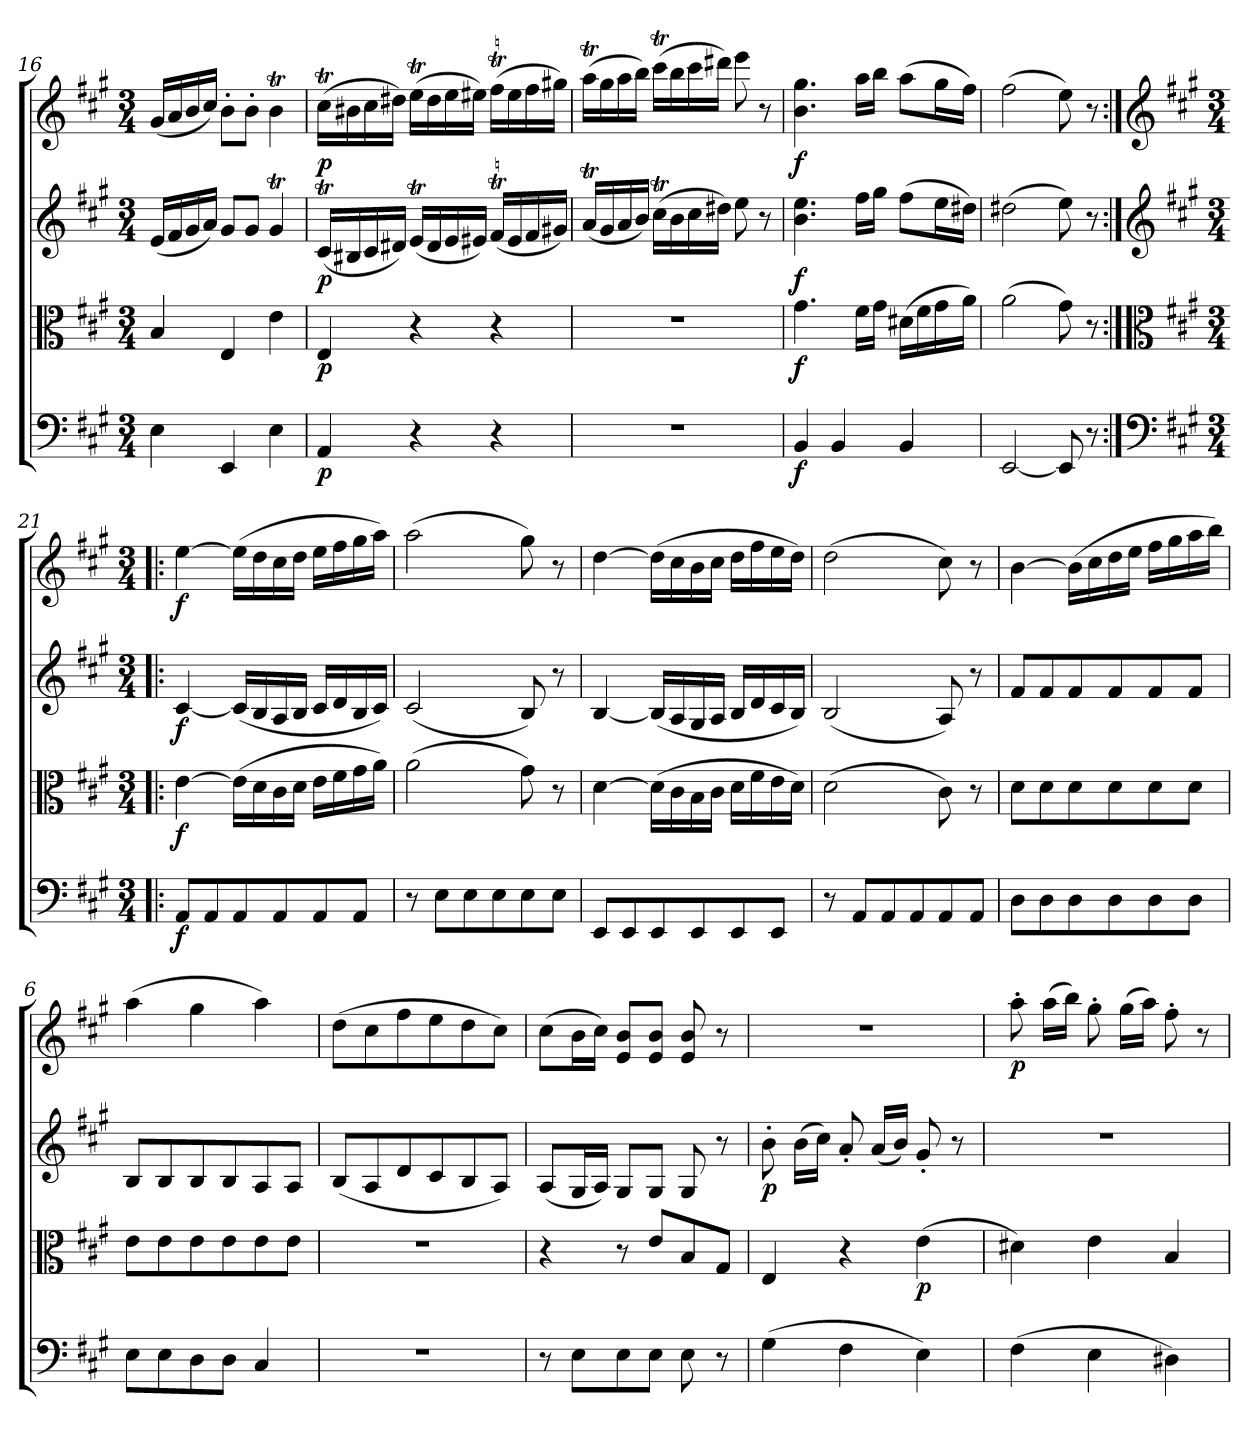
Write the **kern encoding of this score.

**kern	**dynam	**kern	**dynam	**kern	**dynam	**kern	**dynam
*part4	*part4	*part3	*part3	*part2	*part2	*part1	*part1
*staff4	*staff4	*staff3	*staff3	*staff2	*staff2	*staff1	*staff1
*clefF4	*	*clefC3	*	*clefG2	*	*clefG2	*
*k[f#c#g#]	*	*k[f#c#g#]	*	*k[f#c#g#]	*	*k[f#c#g#]	*
*A:	*	*A:	*	*A:	*	*A:	*
*M3/4	*	*M3/4	*	*M3/4	*	*M3/4	*
=16	=16	=16	=16	=16	=16	=16	=16
4E\	.	4B/	.	(16e/LL	.	(16g#/LL	.
.	.	.	.	16f#/	.	16a/	.
.	.	.	.	16g#/	.	16b/	.
.	.	.	.	16a/JJ)	.	16cc#/JJ)	.
4EE/	.	4E/	.	8g#/L	.	8b'\L	.
.	.	.	.	8g#/J	.	8b'\J	.
4E\	.	4e\	.	4g#t/	.	4bT\	.
=17	=17	=17	=17	=17	=17	=17	=17
4AA/	p	4E/	p	(16c#t/LL	p	(16cc#t\LL	p
.	.	.	.	16B#X/	.	16b#X\	.
.	.	.	.	16c#/	.	16cc#\	.
.	.	.	.	16d#X/JJ)	.	16dd#X\JJ)	.
4r	.	4r	.	(16eT/LL	.	(16eeT\LL	.
.	.	.	.	16d#/	.	16dd#\	.
.	.	.	.	16e/	.	16ee\	.
.	.	.	.	16e#X/JJ)	.	16ee#X\JJ)	.
4r	.	4r	.	(16f#t/LL	.	(16ff#t\LL	.
.	.	.	.	16e#/	.	16ee#\	.
.	.	.	.	16f#/	.	16ff#\	.
.	.	.	.	16g#X/JJ)	.	16gg#X\JJ)	.
=18	=18	=18	=18	=18	=18	=18	=18
2.r	.	2.r	.	(16aT/LL	.	(16aaT\LL	.
.	.	.	.	16g#/	.	16gg#\	.
.	.	.	.	16a/	.	16aa\	.
.	.	.	.	16b/JJ)	.	16bb\JJ)	.
.	.	.	.	(16cc#t\LL	.	(16ccc#t\LL	.
.	.	.	.	16b\	.	16bb\	.
.	.	.	.	16cc#\	.	16ccc#\	.
.	.	.	.	16dd#X\JJ)	.	16ddd#X\JJ)	.
.	.	.	.	8ee\	.	8eee\	.
.	.	.	.	8r	.	8r	.
=19	=19	=19	=19	=19	=19	=19	=19
4BB/	f	4.g#\	f	4.b\ 4.ee\	f	4.b\ 4.gg#\	f
4BB/	.	.	.	.	.	.	.
.	.	16f#\LL	.	16ff#\LL	.	16aa\LL	.
.	.	16g#\JJ	.	16gg#\JJ	.	16bb\JJ	.
4BB/	.	(16d#X\LL	.	(8ff#\L	.	(8aa\L	.
.	.	16f#\	.	.	.	.	.
.	.	16g#\	.	16ee\L	.	16gg#\L	.
.	.	16a\JJ)	.	16dd#X\JJ)	.	16ff#\JJ)	.
=20	=20	=20	=20	=20	=20	=20	=20
[2EE/	.	(2a\	.	(2dd#X\	.	(2ff#\	.
8EE/]	.	8g#\)	.	8ee\)	.	8ee\)	.
8r	.	8r	.	8r	.	8r	.
=21:|!|:	=21:|!|:	=21:|!|:	=21:|!|:	=21:|!|:	=21:|!|:	=21:|!|:	=21:|!|:
*clefF4	*	*clefC3	*	*clefG2	*	*clefG2	*
*k[f#c#g#]	*	*k[f#c#g#]	*	*k[f#c#g#]	*	*k[f#c#g#]	*
*A:	*	*A:	*	*A:	*	*A:	*
*M3/4	*	*M3/4	*	*M3/4	*	*M3/4	*
8AA/L	f	[4e\	f	[4c#/	f	[4ee\	f
8AA/	.	.	.	.	.	.	.
8AA/	.	(16e\LL]	.	(16c#/LL]	.	(16ee\LL]	.
.	.	16d\	.	16B/	.	16dd\	.
8AA/	.	16c#\	.	16A/	.	16cc#\	.
.	.	16d\JJ	.	16B/JJ	.	16dd\JJ	.
8AA/	.	16e\LL	.	16c#/LL	.	16ee\LL	.
.	.	16f#\	.	16d/	.	16ff#\	.
8AA/J	.	16g#\	.	16B/	.	16gg#\	.
.	.	16a\JJ)	.	16c#/JJ)	.	16aa\JJ)	.
=2	=2	=2	=2	=2	=2	=2	=2
8r	.	(2a\	.	(2c#/	.	(2aa\	.
8E\L	.	.	.	.	.	.	.
8E\	.	.	.	.	.	.	.
8E\	.	.	.	.	.	.	.
8E\	.	8g#\)	.	8B/)	.	8gg#\)	.
8E\J	.	8r	.	8r	.	8r	.
=3	=3	=3	=3	=3	=3	=3	=3
8EE/L	.	[4d\	.	[4B/	.	[4dd\	.
8EE/	.	.	.	.	.	.	.
8EE/	.	(16d\LL]	.	(16B/LL]	.	(16dd\LL]	.
.	.	16c#\	.	16A/	.	16cc#\	.
8EE/	.	16B\	.	16G#/	.	16b\	.
.	.	16c#\JJ	.	16A/JJ	.	16cc#\JJ	.
8EE/	.	16d\LL	.	16B/LL	.	16dd\LL	.
.	.	16f#\	.	16d/	.	16ff#\	.
8EE/J	.	16e\	.	16c#/	.	16ee\	.
.	.	16d\JJ)	.	16B/JJ)	.	16dd\JJ)	.
=4	=4	=4	=4	=4	=4	=4	=4
8r	.	(2d\	.	(2B/	.	(2dd\	.
8AA/L	.	.	.	.	.	.	.
8AA/	.	.	.	.	.	.	.
8AA/	.	.	.	.	.	.	.
8AA/	.	8c#\)	.	8A/)	.	8cc#\)	.
8AA/J	.	8r	.	8r	.	8r	.
=5	=5	=5	=5	=5	=5	=5	=5
8D\L	.	8d\L	.	8f#/L	.	[4b\	.
8D\	.	8d\	.	8f#/	.	.	.
8D\	.	8d\	.	8f#/	.	(16b\LL]	.
.	.	.	.	.	.	16cc#\	.
8D\	.	8d\	.	8f#/	.	16dd\	.
.	.	.	.	.	.	16ee\JJ	.
8D\	.	8d\	.	8f#/	.	16ff#\LL	.
.	.	.	.	.	.	16gg#\	.
8D\J	.	8d\J	.	8f#/J	.	16aa\	.
.	.	.	.	.	.	16bb\JJ)	.
=6	=6	=6	=6	=6	=6	=6	=6
8E\L	.	8e\L	.	8B/L	.	(4aa\	.
8E\	.	8e\	.	8B/	.	.	.
8D\	.	8e\	.	8B/	.	4gg#\	.
8D\J	.	8e\	.	8B/	.	.	.
4C#/	.	8e\	.	8A/	.	4aa\)	.
.	.	8e\J	.	8A/J	.	.	.
=7	=7	=7	=7	=7	=7	=7	=7
2.r	.	2.r	.	(8B/L	.	(8dd\L	.
.	.	.	.	8A/	.	8cc#\	.
.	.	.	.	8d/	.	8ff#\	.
.	.	.	.	8c#/	.	8ee\	.
.	.	.	.	8B/	.	8dd\	.
.	.	.	.	8A/J)	.	8cc#\J)	.
=8	=8	=8	=8	=8	=8	=8	=8
8r	.	4r	.	(8A/L	.	(8cc#\L	.
8E\L	.	.	.	16G#/L	.	16b\L	.
.	.	.	.	16A/JJ)	.	16cc#\JJ)	.
8E\	.	8r	.	8G#/L	.	8e/ 8b/L	.
8E\J	.	8e/L	.	8G#/J	.	8e/ 8b/J	.
8E\	.	8B/	.	8G#/	.	8e/ 8b/	.
8r	.	8G#/J	.	8r	.	8r	.
=9	=9	=9	=9	=9	=9	=9	=9
(4G#\	.	4E/	.	8b'\	p	2.r	.
.	.	.	.	(16b\LL	.	.	.
.	.	.	.	16cc#\JJ)	.	.	.
4F#\	.	4r	.	8a'/	.	.	.
.	.	.	.	(16a/LL	.	.	.
.	.	.	.	16b/JJ)	.	.	.
4E\)	.	(4e\	p	8g#'/	.	.	.
.	.	.	.	8r	.	.	.
=10	=10	=10	=10	=10	=10	=10	=10
(4F#\	.	4d#X\)	.	2.r	.	8aa'\	p
.	.	.	.	.	.	(16aa\LL	.
.	.	.	.	.	.	16bb\JJ)	.
4E\	.	4e\	.	.	.	8gg#'\	.
.	.	.	.	.	.	(16gg#\LL	.
.	.	.	.	.	.	16aa\JJ)	.
4D#X\)	.	4B/	.	.	.	8ff#'\	.
.	.	.	.	.	.	8r	.
=	=	=	=	=	=	=	=
*-	*-	*-	*-	*-	*-	*-	*-
